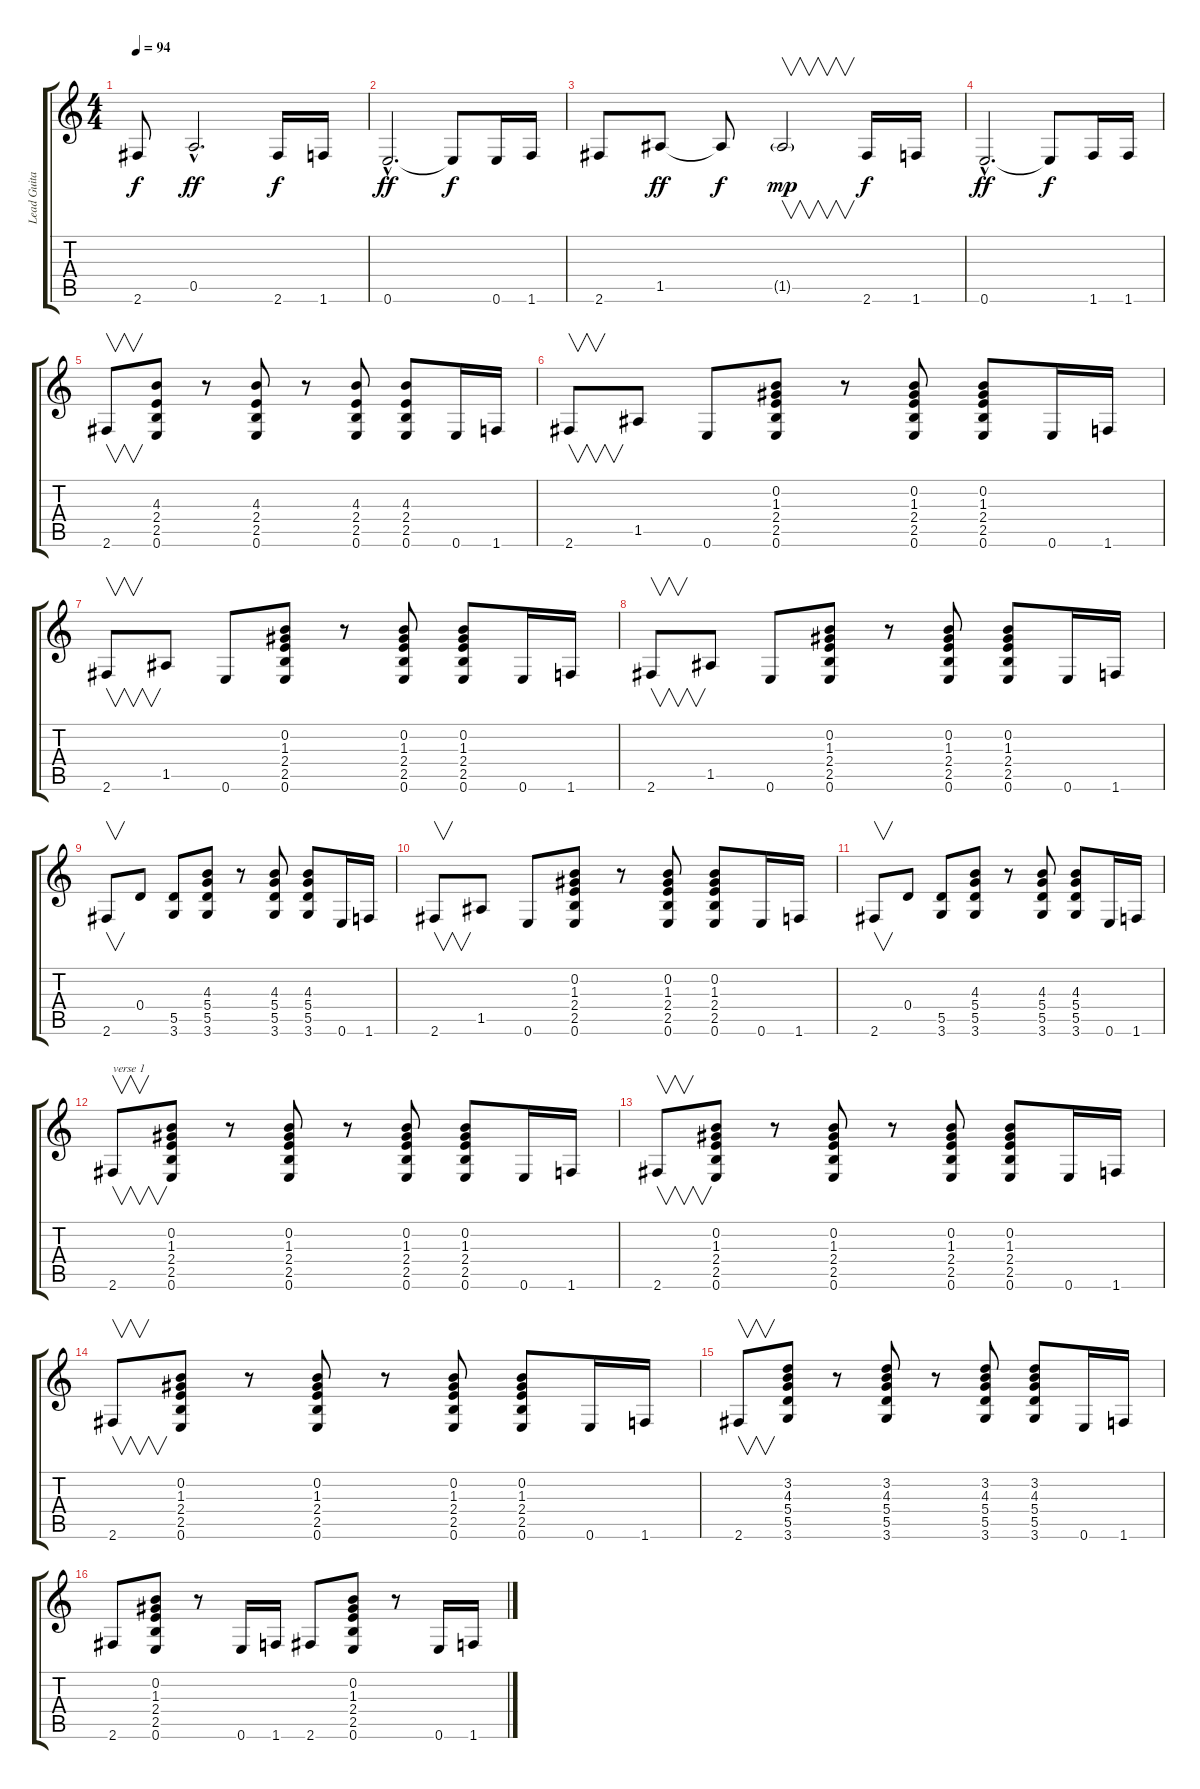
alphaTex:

\track ("Lead Guitar" "Lead Guita") {instrument electricguitarclean}
\staff {score tabs}
\tuning (E4 B3 G3 D3 A2 E2) {hide}
\ts (4 4)
\tempo 94
\clef g2
\ks c
2.6.8{dy f} 0.5{hac}.2{d dy ff} 2.6.16{dy f} 1.6.16 |
0.6{hac}.2{d dy ff} 0.6{t}.8{dy f} 0.6.16 1.6.16 |
2.6.8 1.5.8{dy ff} 1.5{t}.8{dy f} 1.5{g}.2{v dy mp} 2.6.16{dy f} 1.6.16 |
0.6{hac}.2{d dy ff} 0.6{t}.8{dy f} 1.6.16 1.6.16 |
2.6.8{v} (4.3 2.4 2.5 0.6).8 r.8 (4.3 2.4 2.5 0.6).8 r.8 (4.3 2.4 2.5 0.6).8 (4.3 2.4 2.5 0.6).8 0.6.16 1.6.16 |
2.6.8{v volume 6} 1.5.8 0.6.8 (0.2 1.3 2.4 2.5 0.6).8 r.8 (0.2 1.3 2.4 2.5 0.6).8 (0.2 1.3 2.4 2.5 0.6).8 0.6.16 1.6.16 |
2.6.8{v} 1.5.8 0.6.8 (0.2 1.3 2.4 2.5 0.6).8 r.8 (0.2 1.3 2.4 2.5 0.6).8 (0.2 1.3 2.4 2.5 0.6).8 0.6.16 1.6.16 |
2.6.8{v} 1.5.8 0.6.8 (0.2 1.3 2.4 2.5 0.6).8 r.8 (0.2 1.3 2.4 2.5 0.6).8 (0.2 1.3 2.4 2.5 0.6).8 0.6.16 1.6.16 |
2.6.8{v} 0.4.8 (5.5 3.6).8 (4.3 5.4 5.5 3.6).8 r.8 (4.3 5.4 5.5 3.6).8 (4.3 5.4 5.5 3.6).8 0.6.16 1.6.16 |
2.6.8{v} 1.5.8 0.6.8 (0.2 1.3 2.4 2.5 0.6).8 r.8 (0.2 1.3 2.4 2.5 0.6).8 (0.2 1.3 2.4 2.5 0.6).8 0.6.16 1.6.16 |
2.6.8{v} 0.4.8 (5.5 3.6).8 (4.3 5.4 5.5 3.6).8 r.8 (4.3 5.4 5.5 3.6).8 (4.3 5.4 5.5 3.6).8 0.6.16 1.6.16 |
2.6.8{v txt "verse 1"} (0.2 1.3 2.4 2.5 0.6).8 r.8 (0.2 1.3 2.4 2.5 0.6).8 r.8 (0.2 1.3 2.4 2.5 0.6).8 (0.2 1.3 2.4 2.5 0.6).8 0.6.16 1.6.16 |
2.6.8{v} (0.2 1.3 2.4 2.5 0.6).8 r.8 (0.2 1.3 2.4 2.5 0.6).8 r.8 (0.2 1.3 2.4 2.5 0.6).8 (0.2 1.3 2.4 2.5 0.6).8 0.6.16 1.6.16 |
2.6.8{v} (0.2 1.3 2.4 2.5 0.6).8 r.8 (0.2 1.3 2.4 2.5 0.6).8 r.8 (0.2 1.3 2.4 2.5 0.6).8 (0.2 1.3 2.4 2.5 0.6).8 0.6.16 1.6.16 |
2.6.8{v} (3.2 4.3 5.4 5.5 3.6).8 r.8 (3.2 4.3 5.4 5.5 3.6).8 r.8 (3.2 4.3 5.4 5.5 3.6).8 (3.2 4.3 5.4 5.5 3.6).8 0.6.16 1.6.16 |
2.6.8 (0.2 1.3 2.4 2.5 0.6).8 r.8 0.6.16 1.6.16 2.6.8 (0.2 1.3 2.4 2.5 0.6).8 r.8 0.6.16 1.6.16
